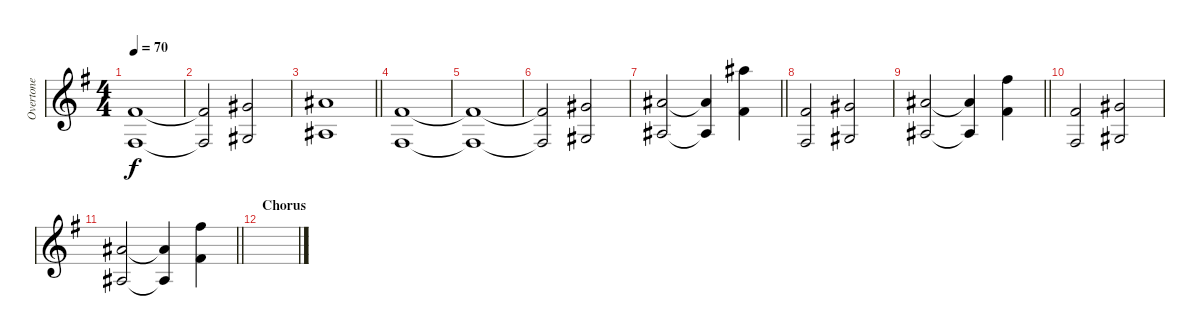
\track ("Overtone" "Overtone") {instrument piccolo}
\staff {score}
\tuning (E4 B3 G3 D3 A2 E2) {hide}
\ts (4 4)
\tempo 70
\clef g2
\ks g
(2.1{t} 4.4{t}).1{dy f} |
(2.1{t} 4.4{t}).2 (4.1 6.4).2 |
\barLineRight lightlight
(6.1 3.3).1 |
(2.1 4.4).1 |
(2.1{t} 4.4{t}).1 |
(2.1{t} 4.4{t}).2 (4.1 6.4).2 |
\barLineRight lightlight
(6.1 3.3).2 (6.1{t} 3.3{t}).4 (2.1 23.2).4 |
(2.1 4.4).2 (4.1 6.4).2 |
\barLineRight lightlight
(6.1 3.3).2 (6.1{t} 3.3{t}).4 (14.1 11.3).4 |
(2.1 4.4).2 (4.1 6.4).2 |
\barLineRight lightlight
(6.1 3.3).2 (6.1{t} 3.3{t}).4 (14.1 11.3).4 |
\section ("" "Chorus")
